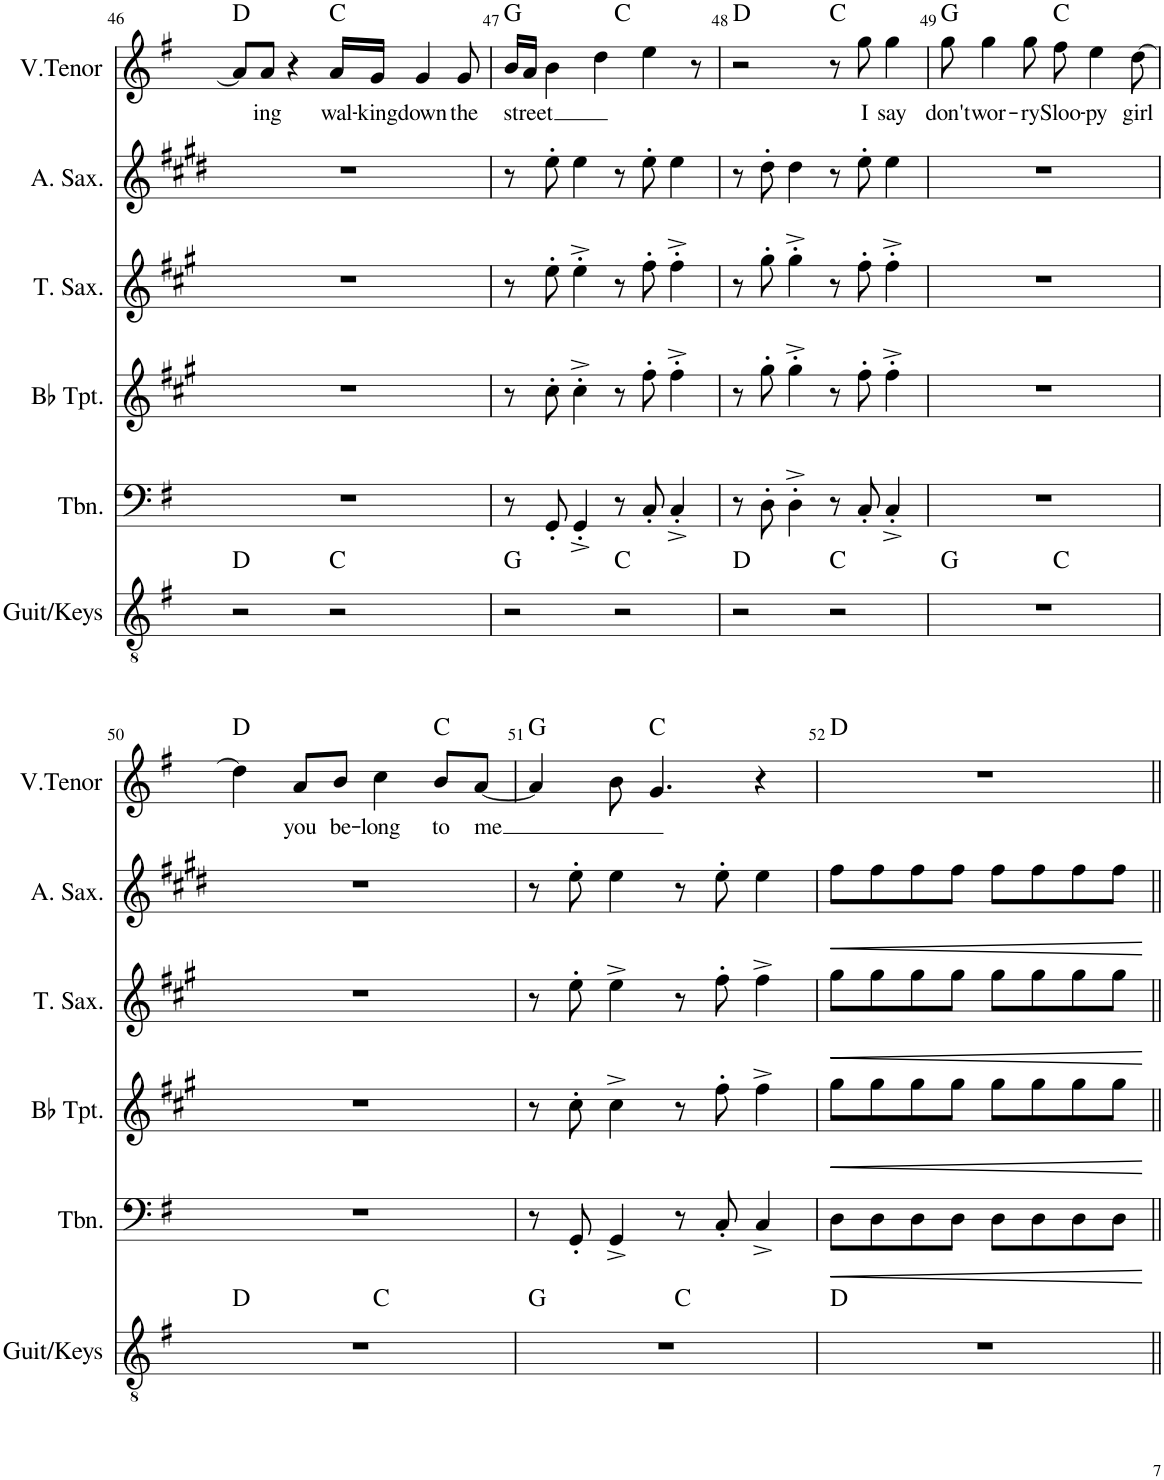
**kern	**harte	**kern	**dynam	**kern	**dynam	**kern	**dynam	**kern	**dynam	**kern	**text	**harte
*part6	*part6	*part5	*part5	*part4	*part4	*part3	*part3	*part2	*part2	*part1	*part1	*part1
*staff6	*	*staff5	*staff5	*staff4	*staff4	*staff3	*staff3	*staff2	*staff2	*staff1	*staff1	*
*I"Guit/Keys	*	*I"Trombone	*	*I"Bb Trumpet	*	*I"Tenor Saxophone	*	*I"Alto Saxophone	*	*I"V. Tenor	*	*
*I'Guit/Keys	*	*I'Tbn.	*	*I'Bb Tpt.	*	*I'T. Sax.	*	*I'A. Sax.	*	*I'V.Tenor	*	*
!!LO:PB:g=z
*clefGv2	*	*clefF4	*	*clefG2	*	*clefG2	*	*clefG2	*	*clefG2	*	*
*	*	*	*	*Trd1c2	*	*Trd8c14	*	*Trd5c9	*	*	*	*
*k[f#]	*	*k[f#]	*	*k[f#c#g#]	*	*k[f#c#g#]	*	*k[f#c#g#d#]	*	*k[f#]	*	*
*M4/4	*	*M4/4	*	*M4/4	*	*M4/4	*	*M4/4	*	*M4/4	*	*
=46	=46	=46	=46	=46	=46	=46	=46	=46	=46	=46	=46	=46
2r	D:maj	1r	.	1r	.	1r	.	1r	.	8a/L]	.	D:maj
!	!	!	!	!	!	!	!	!	!	!	!LO:LY:b	!
.	.	.	.	.	.	.	.	.	.	8a/J	ing	.
.	.	.	.	.	.	.	.	.	.	4r	.	.
!	!	!	!	!	!	!	!	!	!	!	!LO:LY:b	!
2r	C:maj	.	.	.	.	.	.	.	.	16a/LL	wal-	C:maj
!	!	!	!	!	!	!	!	!	!	!	!LO:LY:b	!
.	.	.	.	.	.	.	.	.	.	16g/JJ	-king	.
!	!	!	!	!	!	!	!	!	!	!	!LO:LY:b	!
.	.	.	.	.	.	.	.	.	.	4g/	down	.
!	!	!	!	!	!	!	!	!	!	!	!LO:LY:b	!
.	.	.	.	.	.	.	.	.	.	8g/	the	.
=47	=47	=47	=47	=47	=47	=47	=47	=47	=47	=47	=47	=47
!	!	!	!	!	!	!	!	!	!	!	!LO:LY:b	!
*	*	*	*	*	*	*	*	*	*	*^	*	*
2r	G:maj	8r	.	8r	.	8r	.	8r	.	16b/LL	2ryy	street	G:maj
.	.	.	.	.	.	.	.	.	.	16a/JJ	.	.	.
.	.	8GG'/	.	8cc#'\	.	8ee'\	.	8ee'\	.	4b\	.	.	.
.	.	4GG'^/	.	4cc#'^\	.	4ee'^\	.	4ee\	.	.	.	.	.
.	.	.	.	.	.	.	.	.	.	4dd\	.	.	.
2r	C:maj	8r	.	8r	.	8r	.	8r	.	.	2ryy	.	C:maj
.	.	8C'/	.	8ff#'\	.	8ff#'\	.	8ee'\	.	4ee\	.	.	.
.	.	4C'^/	.	4ff#'^\	.	4ff#'^\	.	4ee\	.	.	.	.	.
.	.	.	.	.	.	.	.	.	.	8r	.	.	.
*	*	*	*	*	*	*	*	*	*	*v	*v	*	*
=48	=48	=48	=48	=48	=48	=48	=48	=48	=48	=48	=48	=48
2r	D:maj	8r	.	8r	.	8r	.	8r	.	2r	.	D:maj
.	.	8D'\	.	8gg#'\	.	8gg#'\	.	8dd#'\	.	.	.	.
.	.	4D'^\	.	4gg#'^\	.	4gg#'^\	.	4dd#\	.	.	.	.
2r	C:maj	8r	.	8r	.	8r	.	8r	.	8r	.	C:maj
!	!	!	!	!	!	!	!	!	!	!	!LO:LY:b	!
.	.	8C'/	.	8ff#'\	.	8ff#'\	.	8ee'\	.	8gg\	I	.
!	!	!	!	!	!	!	!	!	!	!	!LO:LY:b	!
.	.	4C'^/	.	4ff#'^\	.	4ff#'^\	.	4ee\	.	4gg\	say	.
=49	=49	=49	=49	=49	=49	=49	=49	=49	=49	=49	=49	=49
!	!	!	!	!	!	!	!	!	!	!	!LO:LY:b	!
*^	*	*	*	*	*	*	*	*	*	*	*	*
1r	2ryy	G:maj	1r	.	1r	.	1r	.	1r	.	8gg\	don't	G:maj
!	!	!	!	!	!	!	!	!	!	!	!	!LO:LY:b	!
.	.	.	.	.	.	.	.	.	.	.	4gg\	wor-	.
!	!	!	!	!	!	!	!	!	!	!	!	!LO:LY:b	!
.	.	.	.	.	.	.	.	.	.	.	8gg\	-ry	.
!	!	!	!	!	!	!	!	!	!	!	!	!LO:LY:b	!
.	2ryy	C:maj	.	.	.	.	.	.	.	.	8ff#\	Sloo-	C:maj
!	!	!	!	!	!	!	!	!	!	!	!	!LO:LY:b	!
.	.	.	.	.	.	.	.	.	.	.	4ee\	-py	.
!	!	!	!	!	!	!	!	!	!	!	!	!LO:LY:b	!
.	.	.	.	.	.	.	.	.	.	.	[8dd\	girl	.
!!LO:LB:g=z
=50	=50	=50	=50	=50	=50	=50	=50	=50	=50	=50	=50	=50	=50
1r	2ryy	D:maj	1r	.	1r	.	1r	.	1r	.	4dd\]	.	D:maj
!	!	!	!	!	!	!	!	!	!	!	!	!LO:LY:b	!
.	.	.	.	.	.	.	.	.	.	.	8a/L	you	.
!	!	!	!	!	!	!	!	!	!	!	!	!LO:LY:b	!
.	.	.	.	.	.	.	.	.	.	.	8b/J	be-	.
!	!	!	!	!	!	!	!	!	!	!	!	!LO:LY:b	!
.	2ryy	C:maj	.	.	.	.	.	.	.	.	4cc\	-long	.
!	!	!	!	!	!	!	!	!	!	!	!	!LO:LY:b	!
.	.	.	.	.	.	.	.	.	.	.	8b/L	to	C:maj
!	!	!	!	!	!	!	!	!	!	!	!	!LO:LY:b	!
.	.	.	.	.	.	.	.	.	.	.	[8a/J	me	.
=51	=51	=51	=51	=51	=51	=51	=51	=51	=51	=51	=51	=51	=51
1r	2ryy	G:maj	8r	.	8r	.	8r	.	8r	.	4a/]	.	G:maj
.	.	.	8GG'/	.	8cc#'\	.	8ee'\	.	8ee'\	.	.	.	.
.	.	.	4GG^/	.	4cc#^\	.	4ee^\	.	4ee\	.	8b\	.	.
.	.	.	.	.	.	.	.	.	.	.	4.g/	.	C:maj
.	2ryy	C:maj	8r	.	8r	.	8r	.	8r	.	.	.	.
.	.	.	8C'/	.	8ff#'\	.	8ff#'\	.	8ee'\	.	.	.	.
.	.	.	4C^/	.	4ff#^\	.	4ff#^\	.	4ee\	.	4r	.	.
=52	=52	=52	=52	=52	=52	=52	=52	=52	=52	=52	=52	=52	=52
!	!	!	!	!LO:HP:b	!	!LO:HP:b	!	!LO:HP:b	!	!LO:HP:b	!	!	!
*v	*v	*	*	*	*	*	*	*	*	*	*	*	*
1r	D:maj	8D\L	<	8gg#\L	<	8gg#\L	<	8ff#\L	<	1r	.	D:maj
.	.	8D\	.	8gg#\	.	8gg#\	.	8ff#\	.	.	.	.
.	.	8D\	.	8gg#\	.	8gg#\	.	8ff#\	.	.	.	.
.	.	8D\J	.	8gg#\J	.	8gg#\J	.	8ff#\J	.	.	.	.
.	.	8D\L	.	8gg#\L	.	8gg#\L	.	8ff#\L	.	.	.	.
.	.	8D\	.	8gg#\	.	8gg#\	.	8ff#\	.	.	.	.
.	.	8D\	.	8gg#\	.	8gg#\	.	8ff#\	.	.	.	.
.	.	8D\J	.	8gg#\J	.	8gg#\J	.	8ff#\J	.	.	.	.
.	.	.	[	.	[	.	[	.	[	.	.	.
=||	=||	=||	=||	=||	=||	=||	=||	=||	=||	=||	=||	=||
*-	*-	*-	*-	*-	*-	*-	*-	*-	*-	*-	*-	*-
